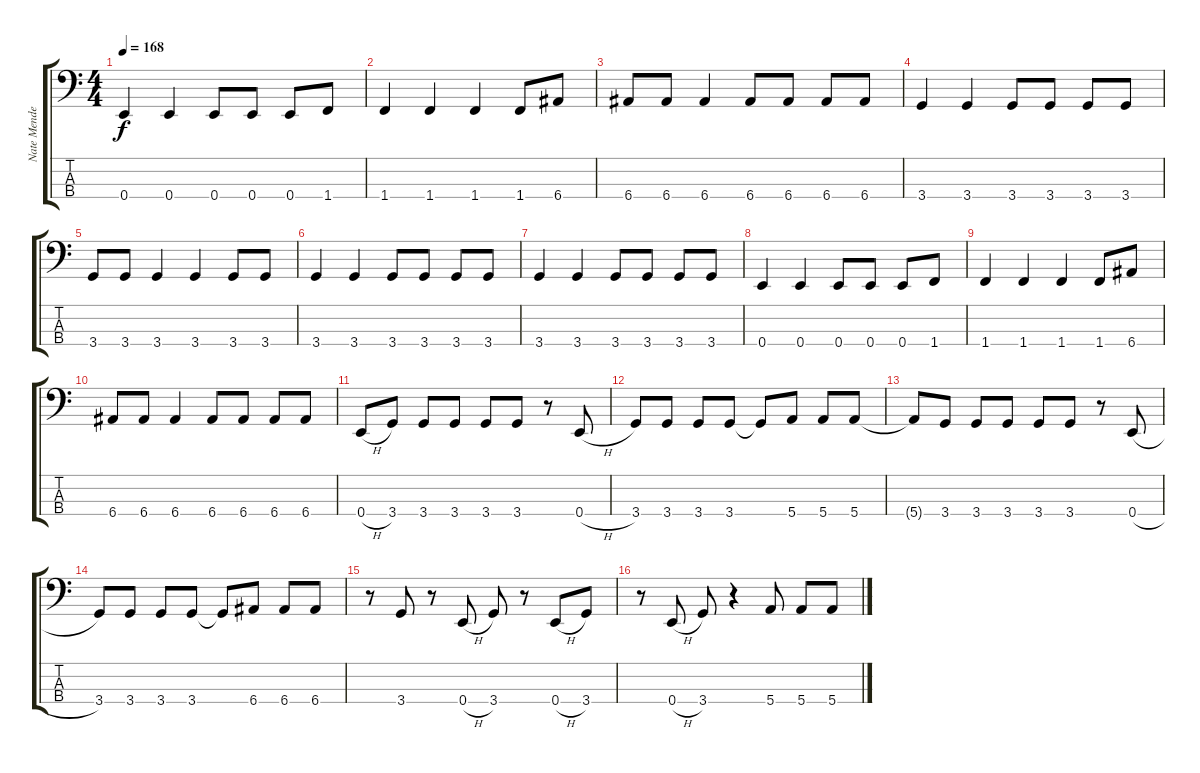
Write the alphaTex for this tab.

\track ("Nate Mendell" "Nate Mende") {instrument electricbassfinger}
\staff {score tabs}
\tuning (G2 D2 A1 E1) {hide}
\ts (4 4)
\tempo 168
\clef f4
\ks c
0.4.4{dy f} 0.4.4 0.4.8 0.4.8 0.4.8 1.4.8 |
1.4.4 1.4.4 1.4.4 1.4.8 6.4.8 |
6.4.8 6.4.8 6.4.4 6.4.8 6.4.8 6.4.8 6.4.8 |
3.4.4 3.4.4 3.4.8 3.4.8 3.4.8 3.4.8 |
3.4.8 3.4.8 3.4.4 3.4.4 3.4.8 3.4.8 |
3.4.4 3.4.4 3.4.8 3.4.8 3.4.8 3.4.8 |
3.4.4 3.4.4 3.4.8 3.4.8 3.4.8 3.4.8 |
0.4.4 0.4.4 0.4.8 0.4.8 0.4.8 1.4.8 |
1.4.4 1.4.4 1.4.4 1.4.8 6.4.8 |
6.4.8 6.4.8 6.4.4 6.4.8 6.4.8 6.4.8 6.4.8 |
0.4{h}.8 3.4.8 3.4.8 3.4.8 3.4.8 3.4.8 r.8 0.4{h}.8 |
3.4.8 3.4.8 3.4.8 3.4.8 3.4{t}.8 5.4.8 5.4.8 5.4.8 |
5.4{t}.8 3.4.8 3.4.8 3.4.8 3.4.8 3.4.8 r.8 0.4{h}.8 |
3.4.8 3.4.8 3.4.8 3.4.8 3.4{t}.8 6.4.8 6.4.8 6.4.8 |
r.8 3.4.8 r.8 0.4{h}.8 3.4.8 r.8 0.4{h}.8 3.4.8 |
r.8 0.4{h}.8 3.4.8 r.4 5.4.8 5.4.8 5.4.8
